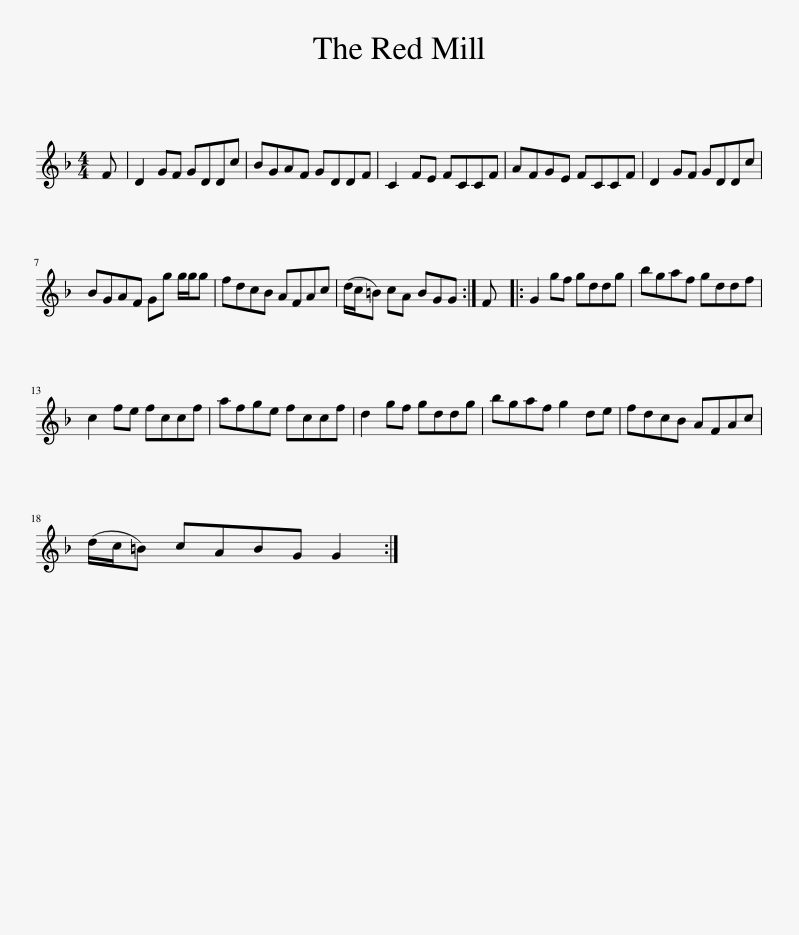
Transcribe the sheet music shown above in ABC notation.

X:1
L:1/8
M:4/4
I:linebreak $
K:F
V:1 treble
V:1
 F | D2 GF GDDc | BGAF GDDF | C2 FE FCCF | AFGE FCCF | %5
 D2 GF GDDc |$ BGAF Gg g/g/g | fdcB AFAc | (d/c/=B) cA BGG :| F |: %10
 G2 gf gddg | bgaf gddf |$ c2 fe fccf | afge fccf | d2 gf gddg | %15
 bgaf g2 de | fdcB AFAc |$ (d/c/=B) cABG G2 :| %18
